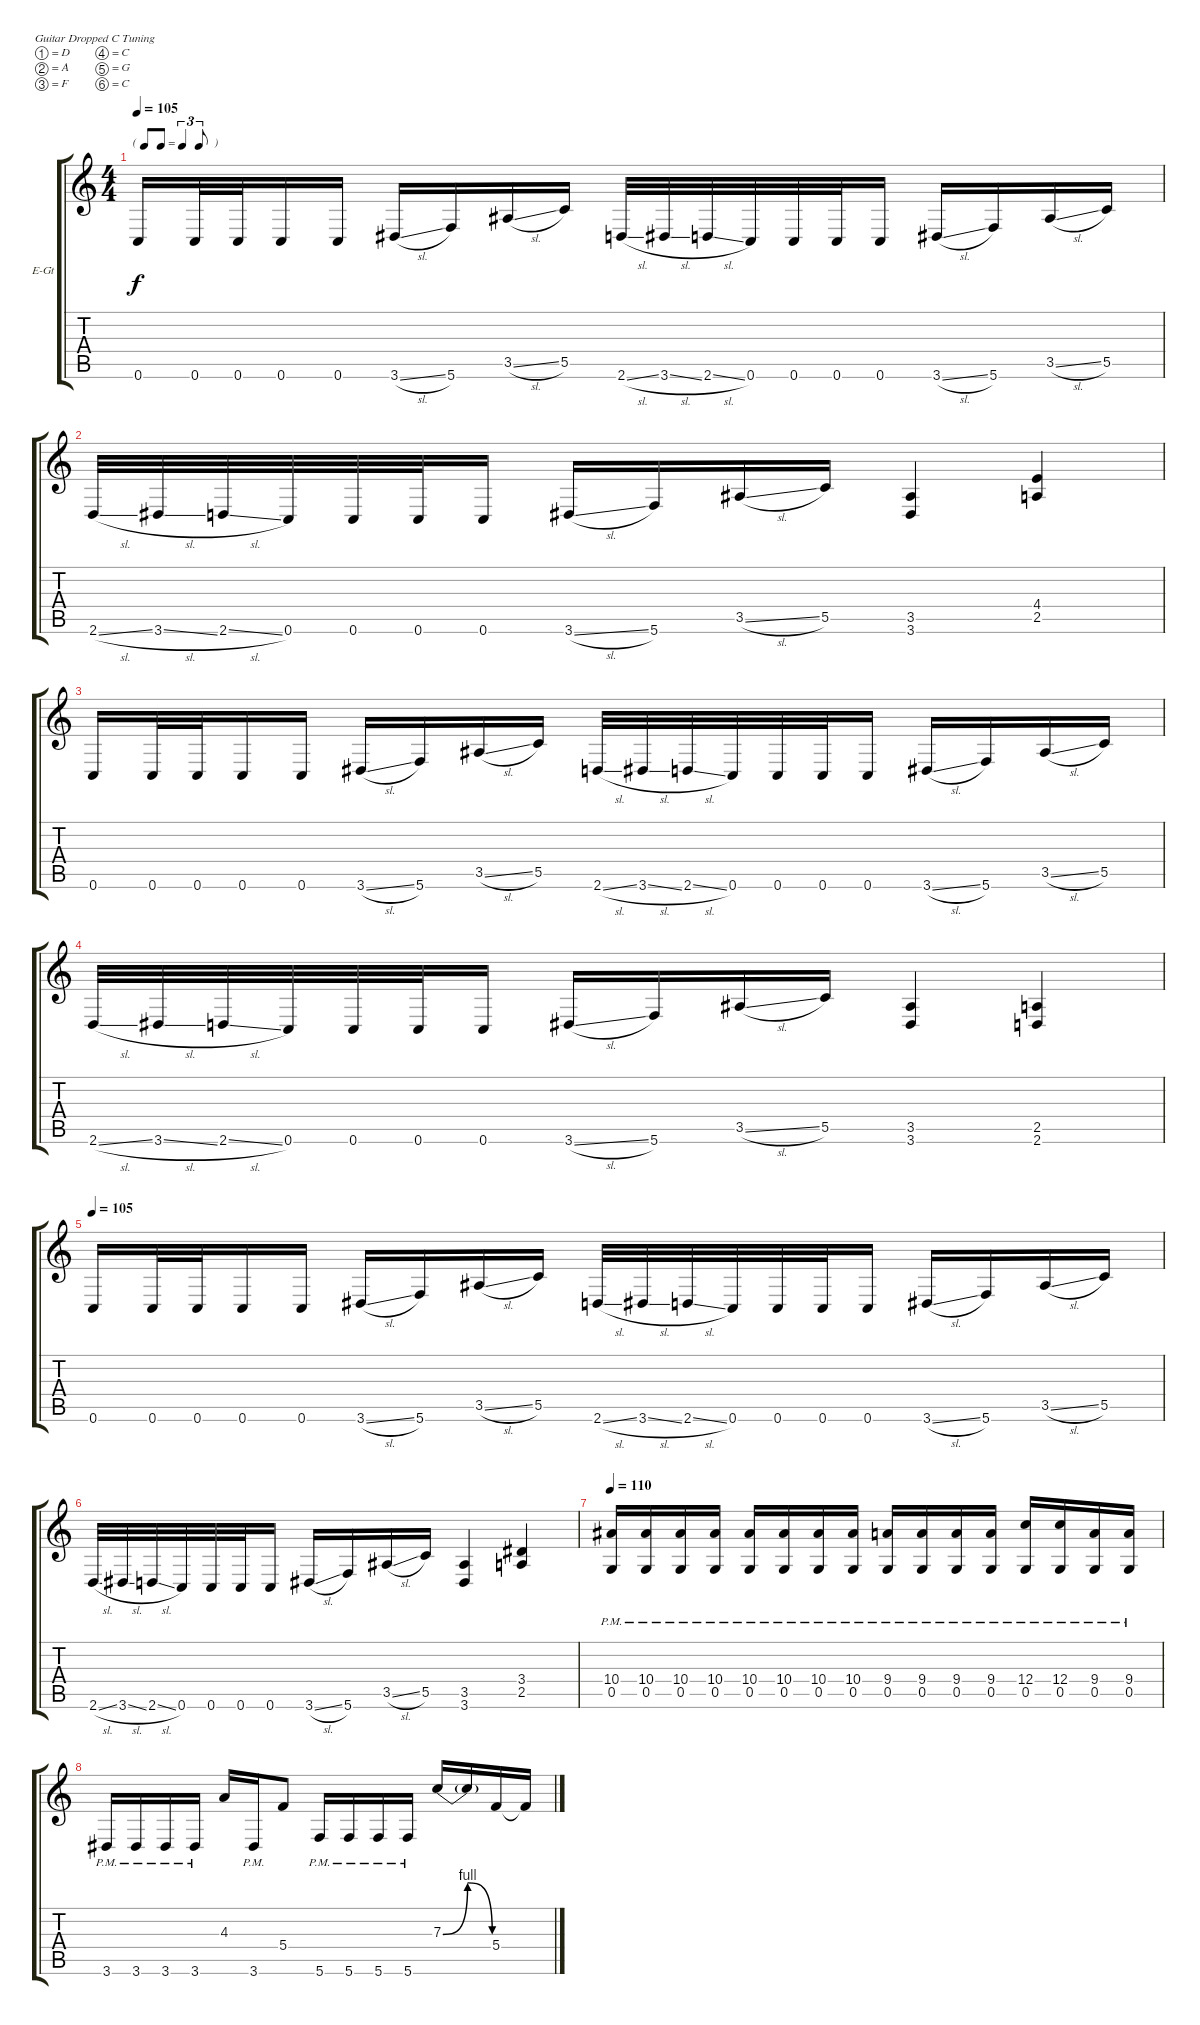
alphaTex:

\bracketExtendMode groupsimilarinstruments
\firstSystemTrackNameOrientation horizontal
\otherSystemsTrackNameOrientation horizontal
\track ("Track 2" "E-Gt") {instrument distortionguitar}
\staff {score tabs}
\tuning (D4 A3 F3 C3 G2 C2)
\ts (4 4)
\tf triplet8th
\tempo 105
\clef g2
\ks c
0.6.16{dy f} 0.6.32 0.6.32 0.6.16 0.6.16 3.6{sl}.16 5.6.16 3.5{sl}.16 5.5.16 2.6{sl}.32 3.6{sl}.32 2.6{sl}.32 0.6.32 0.6.32 0.6.32 0.6.16 3.6{sl}.16 5.6.16 3.5{sl}.16 5.5.16 |
2.6{sl}.32 3.6{sl}.32 2.6{sl}.32 0.6.32 0.6.32 0.6.32 0.6.16 3.6{sl}.16 5.6.16 3.5{sl}.16 5.5.16 (3.5 3.6).4 (4.4 2.5).4 |
0.6.16 0.6.32 0.6.32 0.6.16 0.6.16 3.6{sl}.16 5.6.16 3.5{sl}.16 5.5.16 2.6{sl}.32 3.6{sl}.32 2.6{sl}.32 0.6.32 0.6.32 0.6.32 0.6.16 3.6{sl}.16 5.6.16 3.5{sl}.16 5.5.16 |
2.6{sl}.32 3.6{sl}.32 2.6{sl}.32 0.6.32 0.6.32 0.6.32 0.6.16 3.6{sl}.16 5.6.16 3.5{sl}.16 5.5.16 (3.5 3.6).4 (2.5 2.6).4 |
\tempo 105
0.6.16 0.6.32 0.6.32 0.6.16 0.6.16 3.6{sl}.16 5.6.16 3.5{sl}.16 5.5.16 2.6{sl}.32 3.6{sl}.32 2.6{sl}.32 0.6.32 0.6.32 0.6.32 0.6.16 3.6{sl}.16 5.6.16 3.5{sl}.16 5.5.16 |
2.6{sl}.32 3.6{sl}.32 2.6{sl}.32 0.6.32 0.6.32 0.6.32 0.6.16 3.6{sl}.16 5.6.16 3.5{sl}.16 5.5.16 (3.5 3.6).4 (3.4 2.5).4 |
\tempo 110
(10.4 0.5{pm}).16 (10.4 0.5{pm}).16 (10.4 0.5{pm}).16 (10.4 0.5{pm}).16 (10.4 0.5{pm}).16 (10.4 0.5{pm}).16 (10.4 0.5{pm}).16 (10.4 0.5{pm}).16 (9.4 0.5{pm}).16 (9.4 0.5{pm}).16 (9.4 0.5{pm}).16 (9.4 0.5{pm}).16 (12.4 0.5{pm}).16 (12.4 0.5{pm}).16 (9.4 0.5{pm}).16 (9.4 0.5{pm}).16 |
3.6{pm}.16 3.6{pm}.16 3.6{pm}.16 3.6{pm}.16 4.3.16 3.6{pm}.16 5.4.8 5.6{pm}.16 5.6{pm}.16 5.6{pm}.16 5.6{pm}.16 7.3{be (bendrelease 0 0 10.2 4 20.4 4 30 0)}.16 7.3{t}.16 5.4.16 5.4{t}.16
